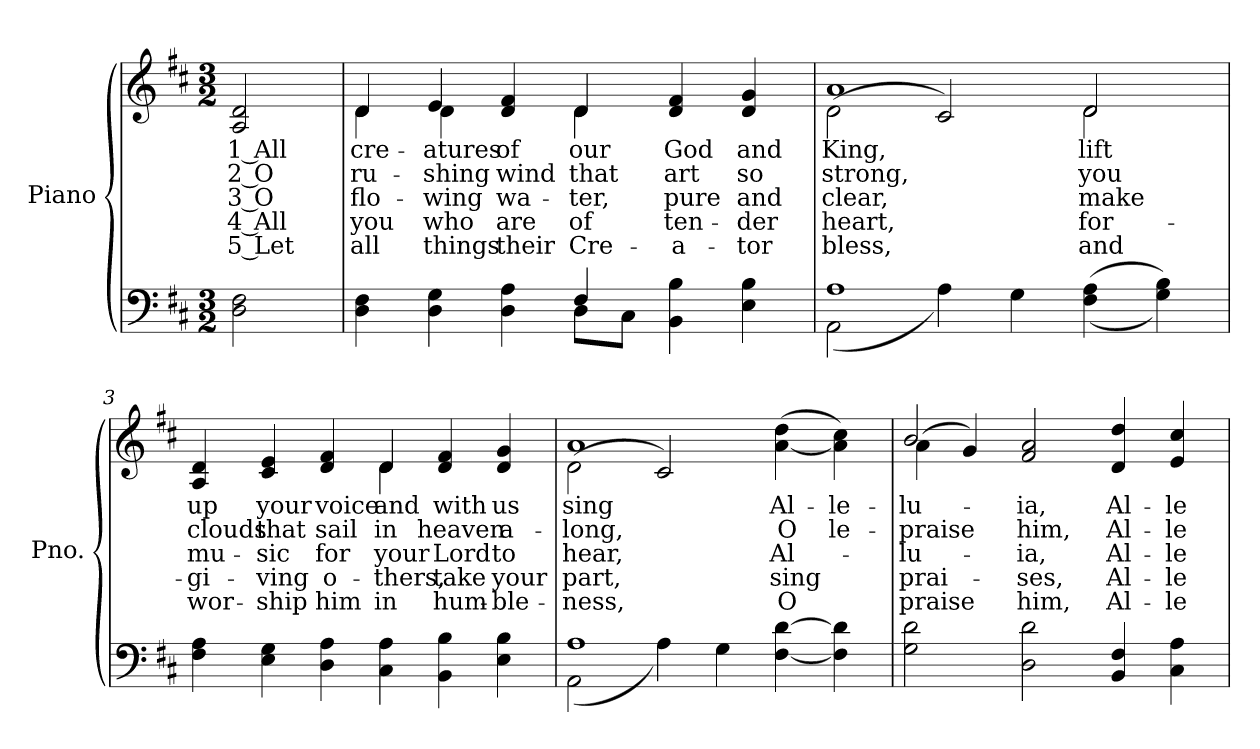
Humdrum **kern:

**kern	**kern	**text	**text	**text	**text	**text
*part2	*part1	*part1	*part1	*part1	*part1	*part1
*staff2	*staff1	*staff1	*staff1	*staff1	*staff1	*staff1
*I"Piano	*I"Piano	*	*	*	*	*
*I'Pno.	*I'Pno.	*	*	*	*	*
!!LO:PB:g=z
*clefF4	*clefG2	*	*	*	*	*
*k[f#c#]	*k[f#c#]	*	*	*	*	*
*D:	*D:	*	*	*	*	*
*M3/2	*M3/2	*	*	*	*	*
=	=	=	=	=	=	=
!	!	!LO:LY:b:color=#000000	!LO:LY:b:color=#000000	!LO:LY:b:color=#000000	!LO:LY:b:color=#000000	!LO:LY:b:color=#000000
2Di\ 2F#i	2Ai/ 2di	1 All	2 O	3 O	4 All	5 Let
=1	=1	=1	=1	=1	=1	=1
*^	*	*	*	*	*	*
!	!	!	!LO:LY:b:color=#000000	!LO:LY:b:color=#000000	!LO:LY:b:color=#000000	!LO:LY:b:color=#000000	!LO:LY:b:color=#000000
*	*	*^	*	*	*	*	*
4Di\ 4F#i	2.ryy	4di/	4di\	cre-	ru-	flo-	-you	all
!	!	!	!	!LO:LY:b:color=#000000	!LO:LY:b:color=#000000	!LO:LY:b:color=#000000	!LO:LY:b:color=#000000	!LO:LY:b:color=#000000
4Di\ 4Gi	.	4ei/	4di\	-atures	-shing	wing	who	things
!	!	!	!	!LO:LY:b:color=#000000	!LO:LY:b:color=#000000	!LO:LY:b:color=#000000	!LO:LY:b:color=#000000	!LO:LY:b:color=#000000
4Di\ 4Ai	.	4di/ 4f#i	4ryy	of	wind	wa-	-are	their
!	!	!	!	!LO:LY:b:color=#000000	!LO:LY:b:color=#000000	!LO:LY:b:color=#000000	!LO:LY:b:color=#000000	!LO:LY:b:color=#000000
4F#i/	8Di\L	4di/	4di\	our	that	ter,	of	Cre-
.	8C#i\J	.	.	.	.	.	.	.
!	!	!	!	!LO:LY:b:color=#000000	!LO:LY:b:color=#000000	!LO:LY:b:color=#000000	!LO:LY:b:color=#000000	!LO:LY:b:color=#000000
4BBi\ 4Bi	2ryy	4di/ 4f#i	2ryy	God	art	-pure	ten-	-a-
!	!	!	!	!LO:LY:b:color=#000000	!LO:LY:b:color=#000000	!LO:LY:b:color=#000000	!LO:LY:b:color=#000000	!LO:LY:b:color=#000000
4Ei\ 4Bi	.	4di/ 4gi	.	and	so	-and	der	tor
=2	=2	=2	=2	=2	=2	=2	=2	=2
!	!	!	!	!LO:LY:b:color=#000000	!LO:LY:b:color=#000000	!LO:LY:b:color=#000000	!LO:LY:b:color=#000000	!LO:LY:b:color=#000000
1Ai	(2AAi\	1ai	(2di\	King,	strong,	clear,	heart,	bless,
.	4Ai\)	.	2c#i/)	.	.	.	.	.
.	4Gi\	.	.	.	.	.	.	.
!	!	!	!	!LO:LY:b:color=#000000	!LO:LY:b:color=#000000	!LO:LY:b:color=#000000	!LO:LY:b:color=#000000	!LO:LY:b:color=#000000
((4F#i\ 4Ai	2ryy	2di/	2di\	lift	you	make	for-	-and
4Gi\ 4Bi))	.	.	.	.	.	.	.	.
*v	*v	*	*	*	*	*	*	*
=3	=3	=3	=3	=3	=3	=3	=3
!	!	!	!LO:LY:b:color=#000000	!LO:LY:b:color=#000000	!LO:LY:b:color=#000000	!LO:LY:b:color=#000000	!LO:LY:b:color=#000000
4F#i\ 4Ai	4Ai/ 4di	2.ryy	up	clouds	mu-	-gi-	-wor-
!	!	!	!LO:LY:b:color=#000000	!LO:LY:b:color=#000000	!LO:LY:b:color=#000000	!LO:LY:b:color=#000000	!LO:LY:b:color=#000000
4Ei\ 4Gi	4c#i/ 4ei	.	your	that	-sic	ving	ship
!	!	!	!LO:LY:b:color=#000000	!LO:LY:b:color=#000000	!LO:LY:b:color=#000000	!LO:LY:b:color=#000000	!LO:LY:b:color=#000000
4Di\ 4Ai	4di/ 4f#i	.	voice	sail	for	o-	-him
!	!	!	!LO:LY:b:color=#000000	!LO:LY:b:color=#000000	!LO:LY:b:color=#000000	!LO:LY:b:color=#000000	!LO:LY:b:color=#000000
4C#i\ 4Ai	4di/	4di\	and	in	your	thers,	in
!	!	!	!LO:LY:b:color=#000000	!LO:LY:b:color=#000000	!LO:LY:b:color=#000000	!LO:LY:b:color=#000000	!LO:LY:b:color=#000000
4BBi\ 4Bi	4di/ 4f#i	2ryy	with	heaven	Lord	take	hum-
!	!	!	!LO:LY:b:color=#000000	!LO:LY:b:color=#000000	!LO:LY:b:color=#000000	!LO:LY:b:color=#000000	!LO:LY:b:color=#000000
4Ei\ 4Bi	4di/ 4gi	.	us	a-	-to	your	ble-
!!LO:LB:g=z	!!
=4	=4	=4	=4	=4	=4	=4	=4
*^	*	*	*	*	*	*	*
!	!	!	!	!LO:LY:b:color=#000000	!LO:LY:b:color=#000000	!LO:LY:b:color=#000000	!LO:LY:b:color=#000000	!LO:LY:b:color=#000000
1Ai	(2AAi\	1ai	(2di\	sing	-long,	-hear,	part,	ness,
.	4Ai\)	.	2c#i/)	.	.	.	.	.
.	4Gi\	.	.	.	.	.	.	.
!	!	!	!	!LO:LY:b:color=#000000	!LO:LY:b:color=#000000	!LO:LY:b:color=#000000	!LO:LY:b:color=#000000	!LO:LY:b:color=#000000
[4F#i\ [4di	2ryy	([4ai\ 4ddi	2ryy	Al-	O	Al-	-sing	O
!	!	!	!	!LO:LY:b:color=#000000	!LO:LY:b:color=#000000	!	!	!
4F#i\] 4di]	.	4ai\] 4cc#i)	.	-le-	le-	.	.	.
*v	*v	*	*	*	*	*	*	*
=5	=5	=5	=5	=5	=5	=5	=5
!	!	!	!LO:LY:b:color=#000000	!LO:LY:b:color=#000000	!LO:LY:b:color=#000000	!LO:LY:b:color=#000000	!LO:LY:b:color=#000000
2Gi\ 2di	2bi/	(4ai\	-lu-	praise	-lu-	-prai-	-praise
.	.	4gi/)	.	.	.	.	.
!	!	!	!LO:LY:b:color=#000000	!LO:LY:b:color=#000000	!LO:LY:b:color=#000000	!LO:LY:b:color=#000000	!LO:LY:b:color=#000000
2Di\ 2di	2f#i/ 2ai	1ryy	-ia,	him,	ia,	ses,	him,
!	!	!	!LO:LY:b:color=#000000	!LO:LY:b:color=#000000	!LO:LY:b:color=#000000	!LO:LY:b:color=#000000	!LO:LY:b:color=#000000
4BBi/ 4F#i	4di/ 4ddi	.	Al-	Al-	Al-	-Al-	-Al-
!	!	!	!LO:LY:b:color=#000000	!LO:LY:b:color=#000000	!LO:LY:b:color=#000000	!LO:LY:b:color=#000000	!LO:LY:b:color=#000000
4C#i\ 4Ai	4ei/ 4cc#i	.	-le-	-le-	-le-	-le-	-le-
*	*v	*v	*	*	*	*	*
=	=	=	=	=	=	=
*-	*-	*-	*-	*-	*-	*-
